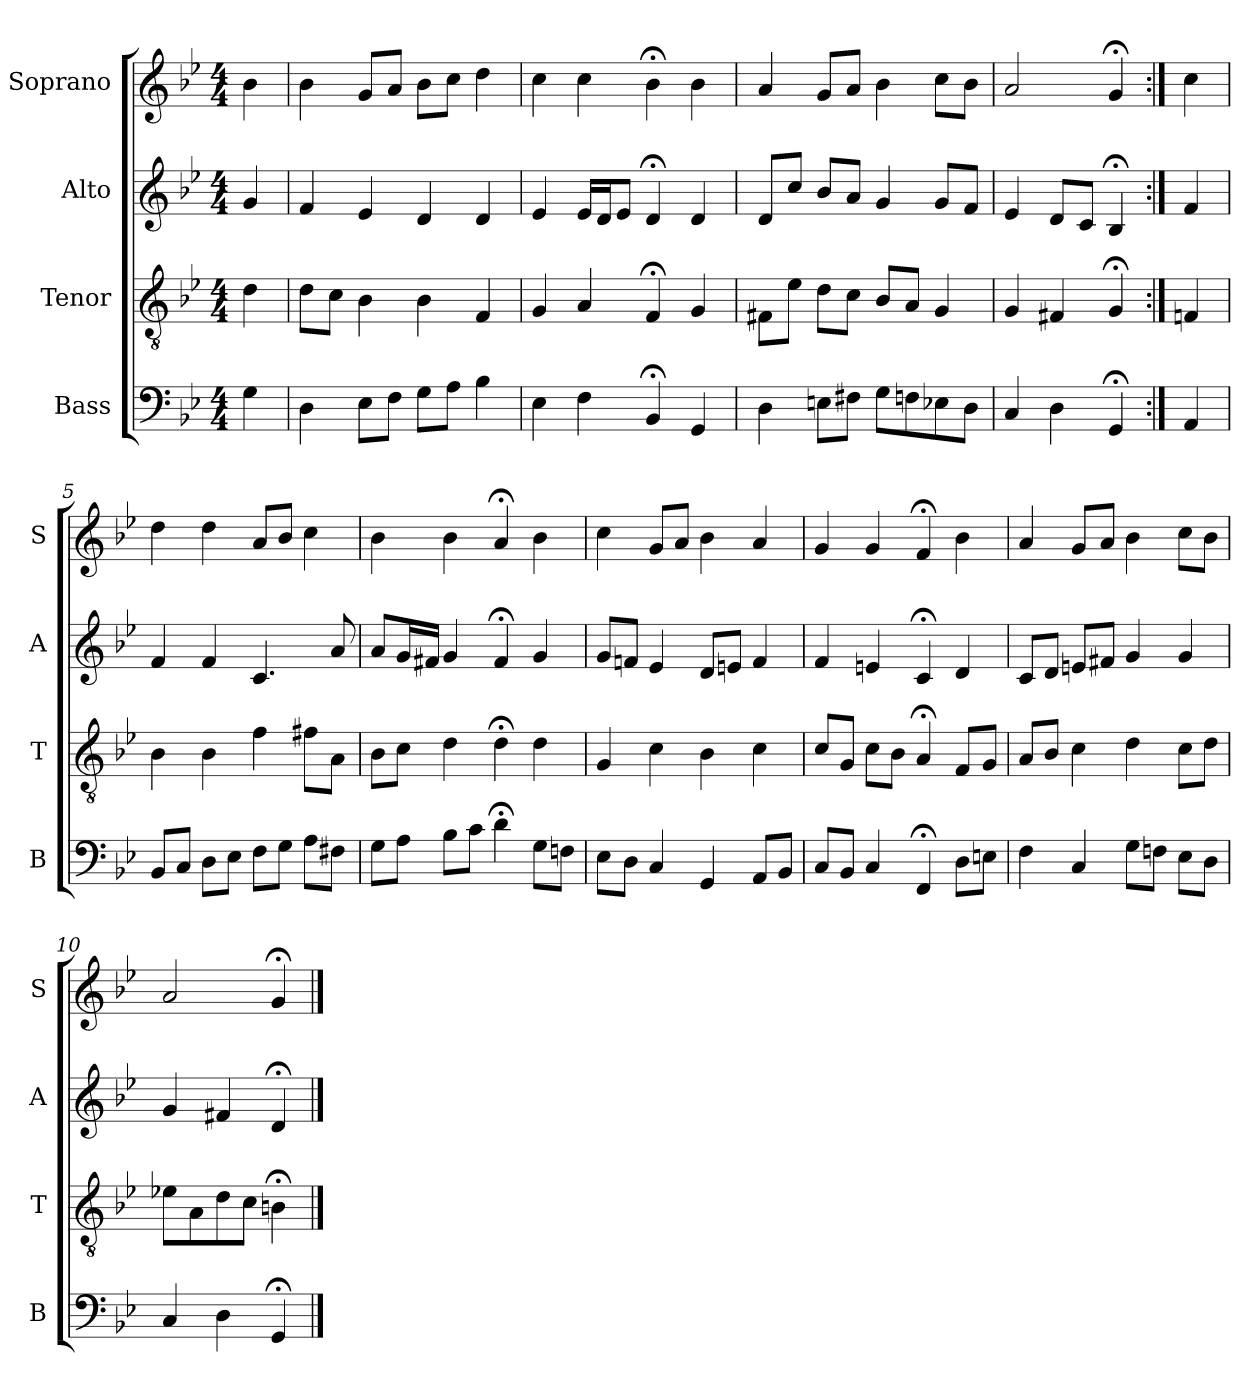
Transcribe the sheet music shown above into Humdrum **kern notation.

**kern	**kern	**kern	**kern
*part4	*part3	*part2	*part1
*staff4	*staff3	*staff2	*staff1
*I"Bass	*I"Tenor	*I"Alto	*I"Soprano
*I'B	*I'T	*I'A	*I'S
*clefF4	*clefGv2	*clefG2	*clefG2
*k[b-e-]	*k[b-e-]	*k[b-e-]	*k[b-e-]
*g:	*g:	*g:	*g:
*M4/4	*M4/4	*M4/4	*M4/4
*MM100	*MM100	*MM100	*MM100
=	=	=	=
4G	4d	4g	4b-
=1	=1	=1	=1
4D	8dL	4f	4b-
.	8cJ	.	.
8E-L	4B-	4e-	8gL
8FJ	.	.	8aJ
8GL	4B-	4d	8b-L
8AJ	.	.	8ccJ
4B-	4F	4d	4dd
=2	=2	=2	=2
4E-	4G	4e-	4cc
4F	4A	16e-LL	4cc
.	.	16dJ	.
.	.	8e-J	.
4BB-;<	4F;<	4d;<	4b-;<
4GG	4G	4d	4b-
=3	=3	=3	=3
4D	8F#XL	8dL	4a
.	8e-J	8ccJ	.
8EnL	8dL	8b-L	8gL
8F#XJ	8cJ	8aJ	8aJ
8GL	8B-L	4g	4b-
8Fn	8AJ	.	.
8E-X	4G	8gL	8ccL
8DJ	.	8fJ	8b-J
=4	=4	=4	=4
4C	4G	4e-	2a
4D	4F#X	8dL	.
.	.	8cJ	.
4GG;<	4G;<	4B-;<	4g;<
=:|!	=:|!	=:|!	=:|!
4AA	4Fn	4f	4cc
=5	=5	=5	=5
8BB-L	4B-	4f	4dd
8CJ	.	.	.
8DL	4B-	4f	4dd
8E-J	.	.	.
8FL	4f	4.c	8aL
8GJ	.	.	8b-J
8AL	8f#XL	.	4cc
8F#XJ	8AJ	8a	.
=6	=6	=6	=6
8GL	8B-L	8aL	4b-
8AJ	8cJ	16gL	.
.	.	16f#XJJ	.
8B-L	4d	4g	4b-
8cJ	.	.	.
4d;<	4d;<	4f#;<	4a;<
8GL	4d	4g	4b-
8FnJ	.	.	.
=7	=7	=7	=7
8E-L	4G	8gL	4cc
8DJ	.	8fnJ	.
4C	4c	4e-	8gL
.	.	.	8aJ
4GG	4B-	8dL	4b-
.	.	8enJ	.
8AAL	4c	4f	4a
8BB-J	.	.	.
=8	=8	=8	=8
8CL	8cL	4f	4g
8BB-J	8GJ	.	.
4C	8cL	4en	4g
.	8B-J	.	.
4FF;<	4A;<	4c;<	4f;<
8DL	8FL	4d	4b-
8EnJ	8GJ	.	.
=9	=9	=9	=9
4F	8AL	8cL	4a
.	8B-J	8dJ	.
4C	4c	8enL	8gL
.	.	8f#XJ	8aJ
8GL	4d	4g	4b-
8FnJ	.	.	.
8E-L	8cL	4g	8ccL
8DJ	8dJ	.	8b-J
=10	=10	=10	=10
4C	8e-XL	4g	2a
.	8A	.	.
4D	8d	4f#X	.
.	8cJ	.	.
4GG;<	4Bn;<	4d;<	4g;<
==	==	==	==
*-	*-	*-	*-
